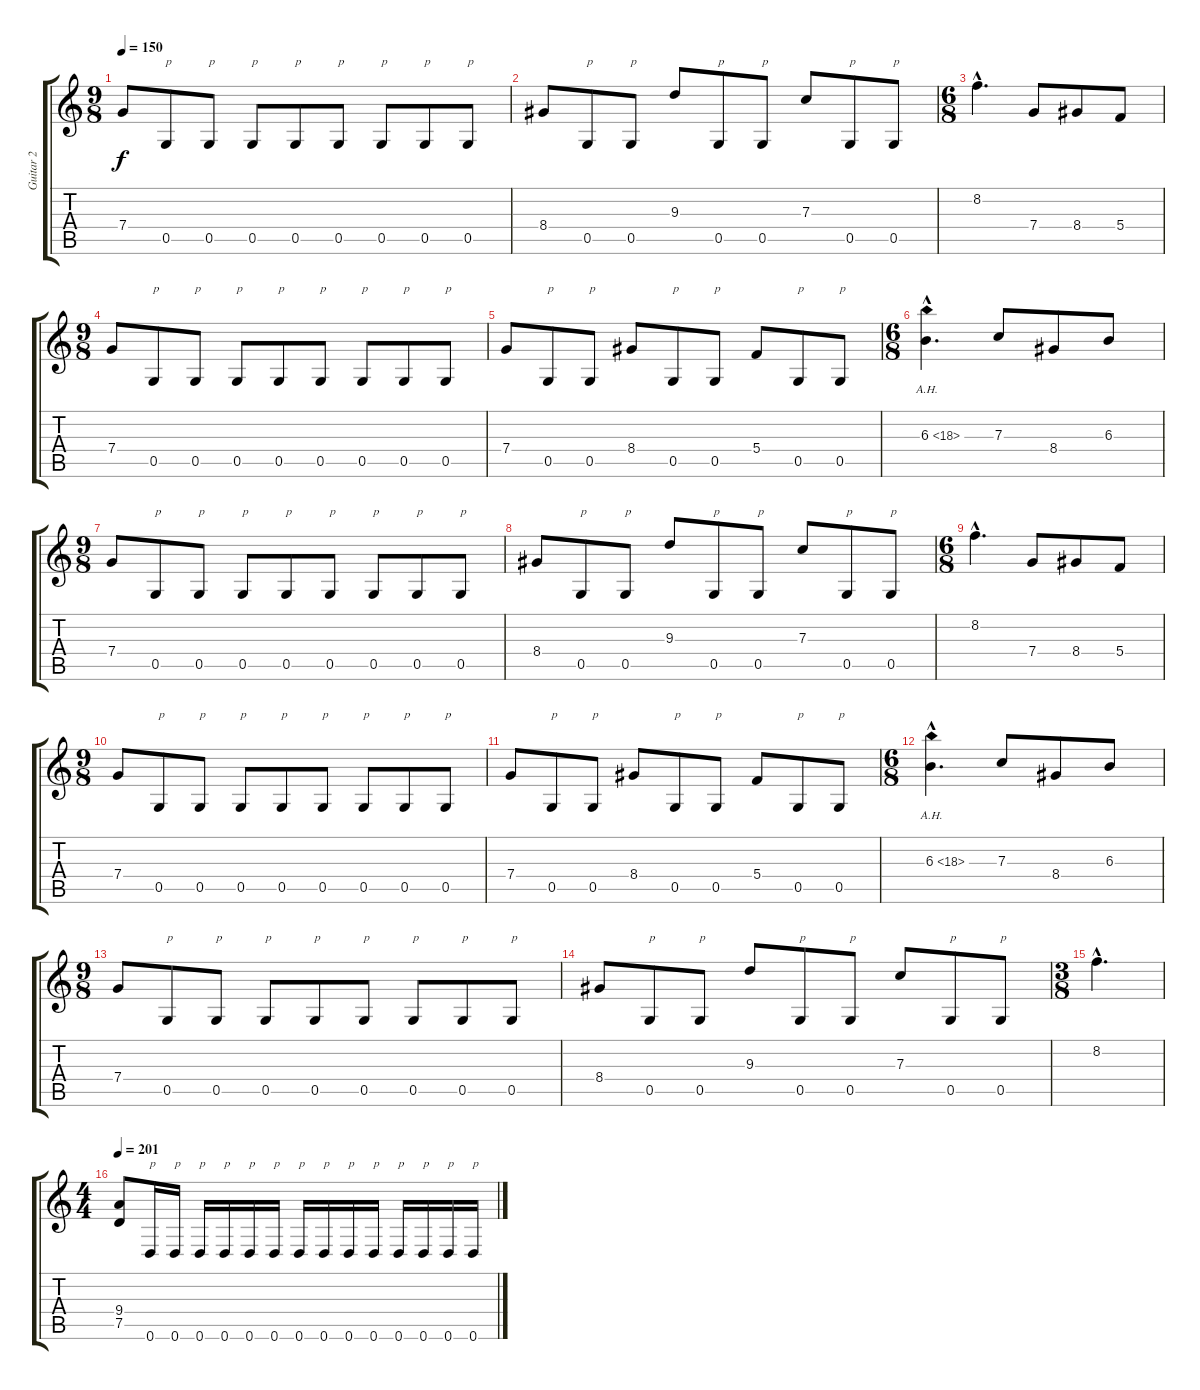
\track ("Guitar 2" "Guitar 2") {instrument distortionguitar}
\staff {score tabs}
\tuning (D4 A3 F3 C3 G2 D2) {hide}
\ts (9 8)
\tempo 150
\clef g2
\ks c
7.4.8{dy f} 0.5.8{txt "p"} 0.5.8{txt "p"} 0.5.8{txt "p"} 0.5.8{txt "p"} 0.5.8{txt "p"} 0.5.8{txt "p"} 0.5.8{txt "p"} 0.5.8{txt "p"} |
8.4.8 0.5.8{txt "p"} 0.5.8{txt "p"} 9.3.8 0.5.8{txt "p"} 0.5.8{txt "p"} 7.3.8 0.5.8{txt "p"} 0.5.8{txt "p"} |
\ts (6 8)
8.2{hac}.4{d} 7.4.8 8.4.8 5.4.8 |
\ts (9 8)
7.4.8 0.5.8{txt "p"} 0.5.8{txt "p"} 0.5.8{txt "p"} 0.5.8{txt "p"} 0.5.8{txt "p"} 0.5.8{txt "p"} 0.5.8{txt "p"} 0.5.8{txt "p"} |
7.4.8 0.5.8{txt "p"} 0.5.8{txt "p"} 8.4.8 0.5.8{txt "p"} 0.5.8{txt "p"} 5.4.8 0.5.8{txt "p"} 0.5.8{txt "p"} |
\ts (6 8)
6.3{ah 12 hac}.4{d} 7.3.8 8.4.8 6.3.8 |
\ts (9 8)
7.4.8 0.5.8{txt "p"} 0.5.8{txt "p"} 0.5.8{txt "p"} 0.5.8{txt "p"} 0.5.8{txt "p"} 0.5.8{txt "p"} 0.5.8{txt "p"} 0.5.8{txt "p"} |
8.4.8 0.5.8{txt "p"} 0.5.8{txt "p"} 9.3.8 0.5.8{txt "p"} 0.5.8{txt "p"} 7.3.8 0.5.8{txt "p"} 0.5.8{txt "p"} |
\ts (6 8)
8.2{hac}.4{d} 7.4.8 8.4.8 5.4.8 |
\ts (9 8)
7.4.8 0.5.8{txt "p"} 0.5.8{txt "p"} 0.5.8{txt "p"} 0.5.8{txt "p"} 0.5.8{txt "p"} 0.5.8{txt "p"} 0.5.8{txt "p"} 0.5.8{txt "p"} |
7.4.8 0.5.8{txt "p"} 0.5.8{txt "p"} 8.4.8 0.5.8{txt "p"} 0.5.8{txt "p"} 5.4.8 0.5.8{txt "p"} 0.5.8{txt "p"} |
\ts (6 8)
6.3{ah 12 hac}.4{d} 7.3.8 8.4.8 6.3.8 |
\ts (9 8)
7.4.8 0.5.8{txt "p"} 0.5.8{txt "p"} 0.5.8{txt "p"} 0.5.8{txt "p"} 0.5.8{txt "p"} 0.5.8{txt "p"} 0.5.8{txt "p"} 0.5.8{txt "p"} |
8.4.8 0.5.8{txt "p"} 0.5.8{txt "p"} 9.3.8 0.5.8{txt "p"} 0.5.8{txt "p"} 7.3.8 0.5.8{txt "p"} 0.5.8{txt "p"} |
\ts (3 8)
8.2{hac}.4{d} |
\ts (4 4)
\tempo 201
(9.4 7.5).8 0.6.16{txt "p"} 0.6.16{txt "p"} 0.6.16{txt "p"} 0.6.16{txt "p"} 0.6.16{txt "p"} 0.6.16{txt "p"} 0.6.16{txt "p"} 0.6.16{txt "p"} 0.6.16{txt "p"} 0.6.16{txt "p"} 0.6.16{txt "p"} 0.6.16{txt "p"} 0.6.16{txt "p"} 0.6.16{txt "p"}
